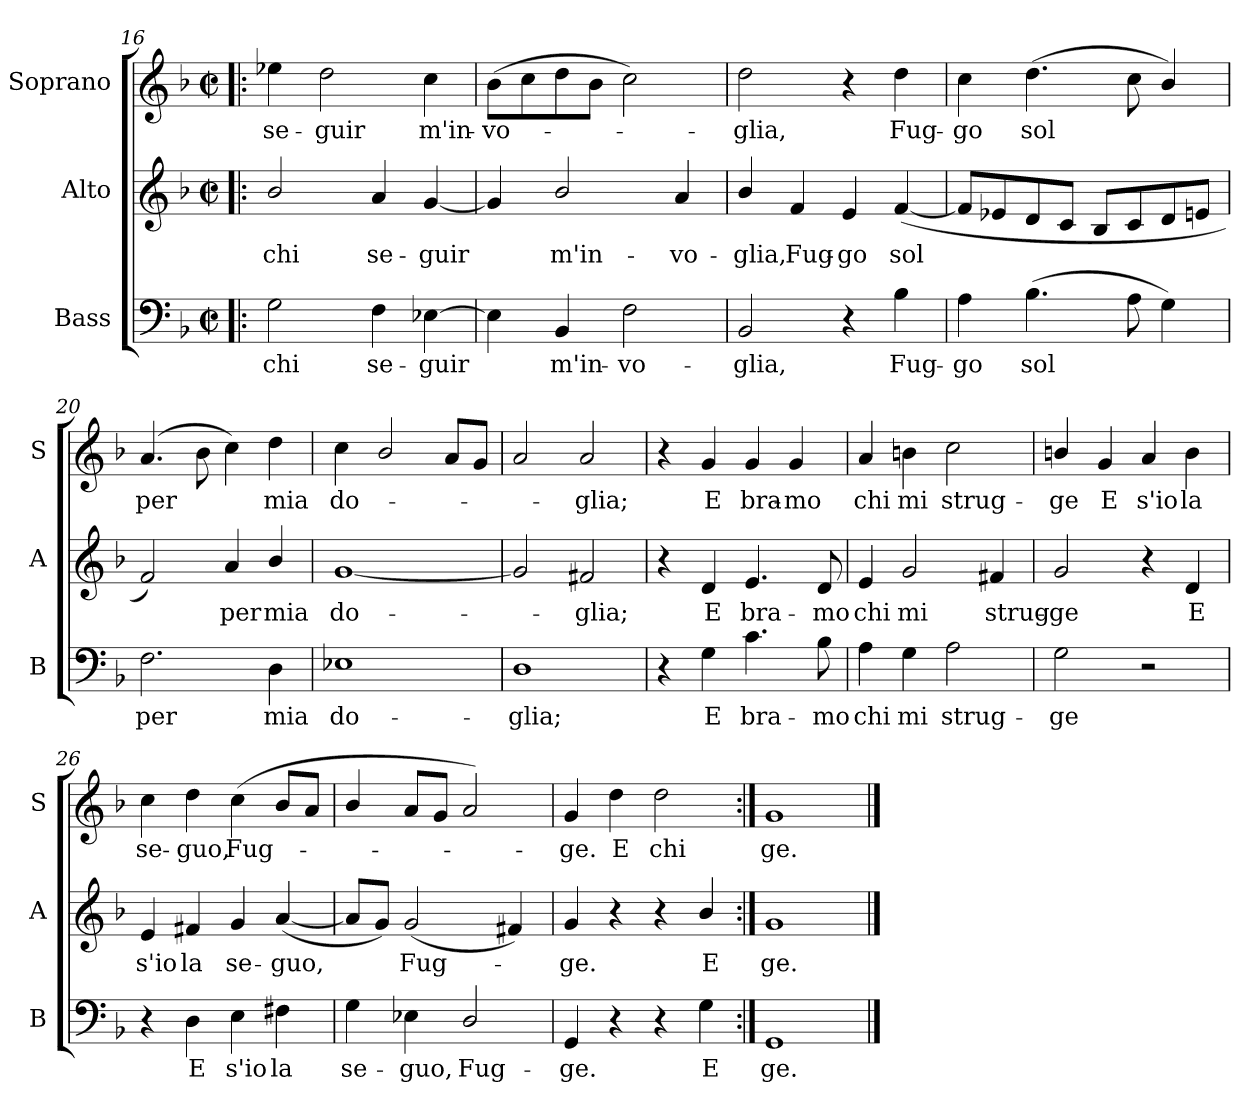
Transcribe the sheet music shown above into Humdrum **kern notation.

**kern	**text	**kern	**text	**kern	**text
*part3	*part3	*part2	*part2	*part1	*part1
*staff3	*staff3	*staff2	*staff2	*staff1	*staff1
*I"Bass	*	*I"Alto	*	*I"Soprano	*
*I'B	*	*I'A	*	*I'S	*
*clefF4	*	*clefG2	*	*clefG2	*
*k[b-]	*	*k[b-]	*	*k[b-]	*
*F:	*	*F:	*	*F:	*
*M2/2	*	*M2/2	*	*M2/2	*
*met(c|)	*	*met(c|)	*	*met(c|)	*
=16!|:	=16!|:	=16!|:	=16!|:	=16!|:	=16!|:
!	!LO:LY:b	!	!LO:LY:b	!	!LO:LY:b
2G	chi	2b-/	chi	4ee-X	se-
!	!	!	!	!	!LO:LY:b
.	.	.	.	2dd	-guir
!	!LO:LY:b	!	!LO:LY:b	!	!
4F	se-	4a	se-	.	.
!	!LO:LY:b	!	!LO:LY:b	!	!LO:LY:b
[4E-X	-guir	[4g	-guir	4cc	m'in-
=17	=17	=17	=17	=17	=17
!	!	!	!	!	!LO:LY:b
4E-]	.	4g]	.	(>8b-L	-vo-
.	.	.	.	8cc	.
!	!LO:LY:b	!	!LO:LY:b	!	!
4BB-	m'in-	2b-/	m'in-	8dd	.
.	.	.	.	8b-J	.
!	!LO:LY:b	!	!	!	!
2F	-vo-	.	.	2cc)	.
!	!	!	!LO:LY:b	!	!
.	.	4a	-vo-	.	.
=18	=18	=18	=18	=18	=18
!	!LO:LY:b	!	!LO:LY:b	!	!LO:LY:b
2BB-	-glia,	4b-/	-glia,	2dd	glia,
!	!	!	!LO:LY:b	!	!
.	.	4f	Fug-	.	.
!	!	!	!LO:LY:b	!	!
4r	.	4e	-go	4r	.
!	!LO:LY:b	!	!LO:LY:b	!	!LO:LY:b
4B-	Fug-	(<[4f	sol	4dd	Fug-
=19	=19	=19	=19	=19	=19
!	!LO:LY:b	!	!	!	!LO:LY:b
4A	-go	8fL]	.	4cc	-go
.	.	8e-X	.	.	.
!	!LO:LY:b	!	!	!	!LO:LY:b
(>4.B-	sol	8d	.	(>4.dd	sol
.	.	8cJ	.	.	.
.	.	8B-L	.	.	.
8A	.	8c	.	8cc	.
4G)	.	8d	.	4b-/)	.
.	.	8enJ	.	.	.
=20	=20	=20	=20	=20	=20
!	!LO:LY:b	!	!	!	!LO:LY:b
2.F	per	2f)	.	(>4.a	per
.	.	.	.	8b-	.
!	!	!	!LO:LY:b	!	!
.	.	4a	per	4cc)	.
!	!LO:LY:b	!	!LO:LY:b	!	!LO:LY:b
4D	mia	4b-/	mia	4dd	mia
=21	=21	=21	=21	=21	=21
!	!LO:LY:b	!	!LO:LY:b	!	!LO:LY:b
1E-X	do-	[1g	do-	4cc	do-
.	.	.	.	2b-/	.
.	.	.	.	8aL	.
.	.	.	.	8gJ	.
!!LO:LB:g=z
=22	=22	=22	=22	=22	=22
!	!LO:LY:b	!	!	!	!
1D	-glia;	2g]	.	2a	.
!	!	!	!LO:LY:b	!	!LO:LY:b
.	.	2f#X	glia;	2a	glia;
=23	=23	=23	=23	=23	=23
4r	.	4r	.	4r	.
!	!LO:LY:b	!	!LO:LY:b	!	!LO:LY:b
4G	E	4d	E	4g	E
!	!LO:LY:b	!	!LO:LY:b	!	!LO:LY:b
4.c	bra-	4.e	bra-	4g	bra-
!	!	!	!	!	!LO:LY:b
.	.	.	.	4g	-mo
!	!LO:LY:b	!	!LO:LY:b	!	!
8B-	-mo	8d	-mo	.	.
=24	=24	=24	=24	=24	=24
!	!LO:LY:b	!	!LO:LY:b	!	!LO:LY:b
4A	chi	4e	chi	4a	chi
!	!LO:LY:b	!	!LO:LY:b	!	!LO:LY:b
4G	mi	2g	mi	4bn	mi
!	!LO:LY:b	!	!	!	!LO:LY:b
2A	strug-	.	.	2cc	strug-
!	!	!	!LO:LY:b	!	!
.	.	4f#X	strug-	.	.
=25	=25	=25	=25	=25	=25
!	!LO:LY:b	!	!LO:LY:b	!	!LO:LY:b
2G	-ge	2g	-ge	4b/	-ge
!	!	!	!	!	!LO:LY:b
.	.	.	.	4g	E
!	!	!	!	!	!LO:LY:b
2r	.	4r	.	4a	s'io
!	!	!	!LO:LY:b	!	!LO:LY:b
.	.	4d	E	4b	la
=26	=26	=26	=26	=26	=26
!	!	!	!LO:LY:b	!	!LO:LY:b
4r	.	4e	s'io	4cc	se-
!	!LO:LY:b	!	!LO:LY:b	!	!LO:LY:b
4D	E	4f#X	la	4dd	-guo,
!	!LO:LY:b	!	!LO:LY:b	!	!LO:LY:b
4E	s'io	4g	se-	(<4cc	Fug-
!	!LO:LY:b	!	!LO:LY:b	!	!
4F#X	la	(<[4a	-guo,	8b-L	.
.	.	.	.	8aJ	.
=27	=27	=27	=27	=27	=27
!	!LO:LY:b	!	!	!	!
4G	se-	8aL]	.	4b-/	.
.	.	8gJ)	.	.	.
!	!LO:LY:b	!	!LO:LY:b	!	!
4E-X	-guo,	(<2g	Fug-	8aL	.
.	.	.	.	8gJ	.
!	!LO:LY:b	!	!	!	!
2D/	Fug-	.	.	2a)	.
.	.	4f#X)	.	.	.
=28	=28	=28	=28	=28	=28
!	!LO:LY:b	!	!LO:LY:b	!	!LO:LY:b
4GG	-ge.	4g	ge.	4g	ge.
!	!	!	!	!	!LO:LY:b
4r	.	4r	.	4dd	E
!	!	!	!	!	!LO:LY:b
4r	.	4r	.	2dd	chi
!	!LO:LY:b	!	!LO:LY:b	!	!
4G	E	4b-/	E	.	.
=29:|!	=29:|!	=29:|!	=29:|!	=29:|!	=29:|!
!	!LO:LY:b	!	!LO:LY:b	!	!LO:LY:b
1GG	ge.	1g	ge.	1g	ge.
==	==	==	==	==	==
*-	*-	*-	*-	*-	*-
